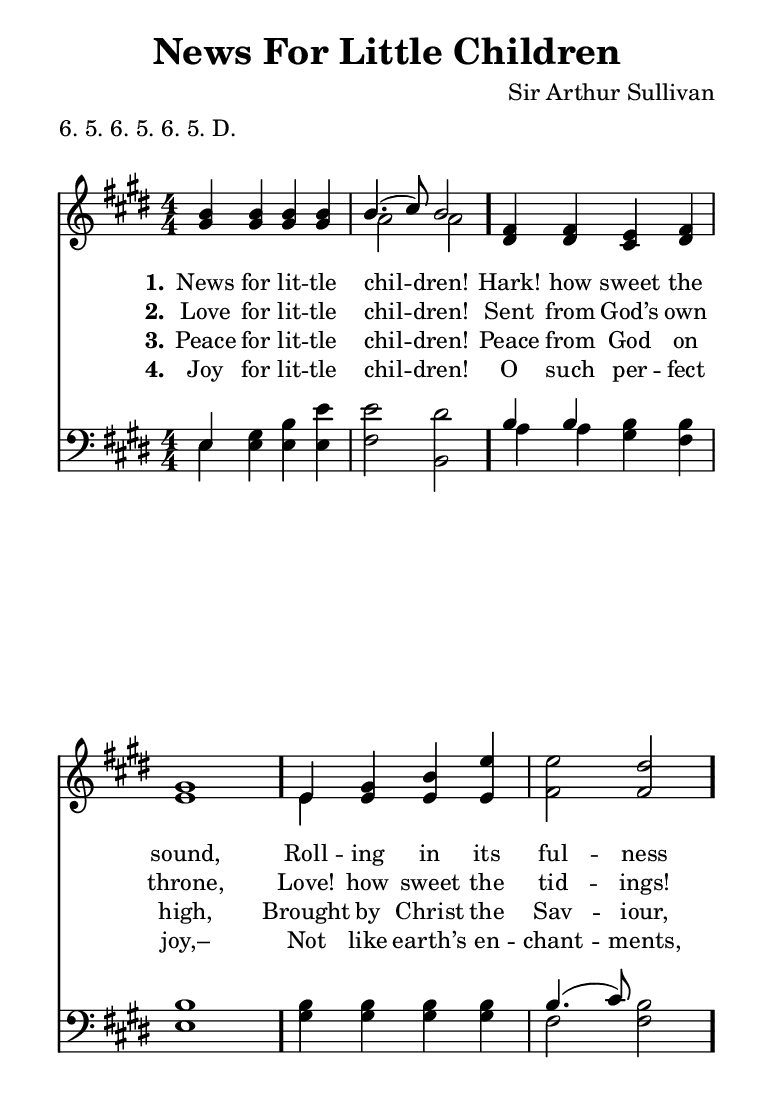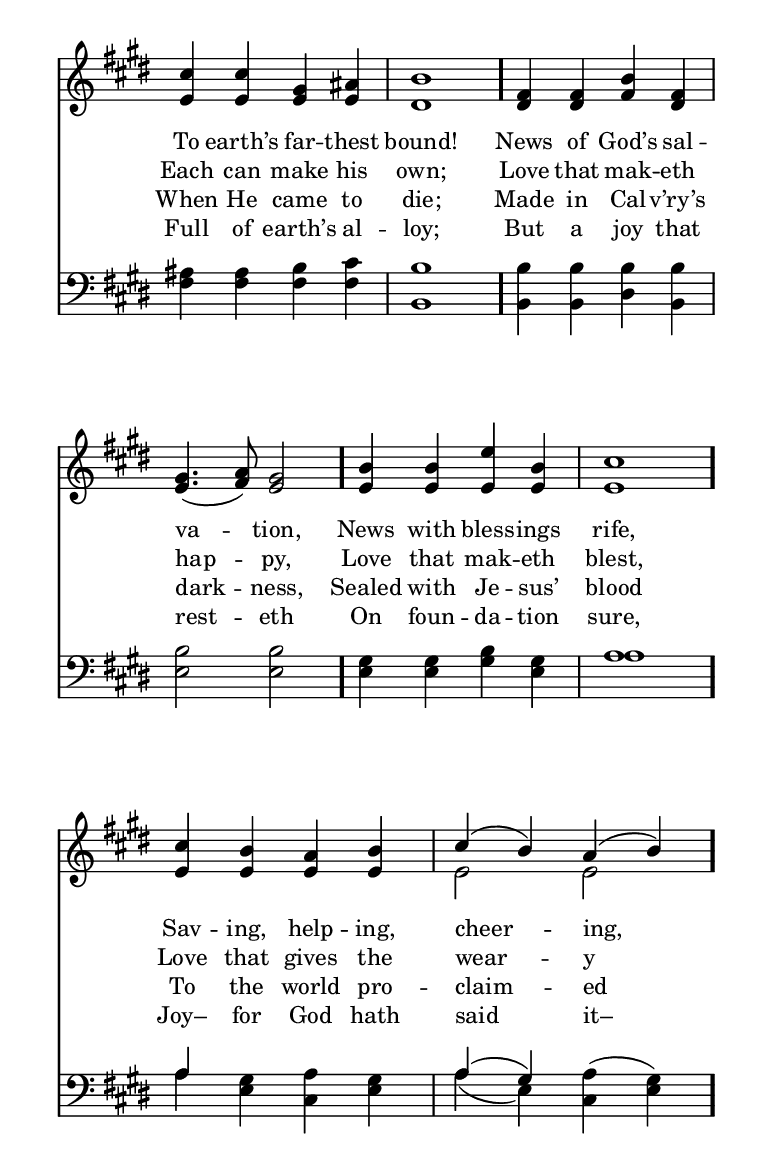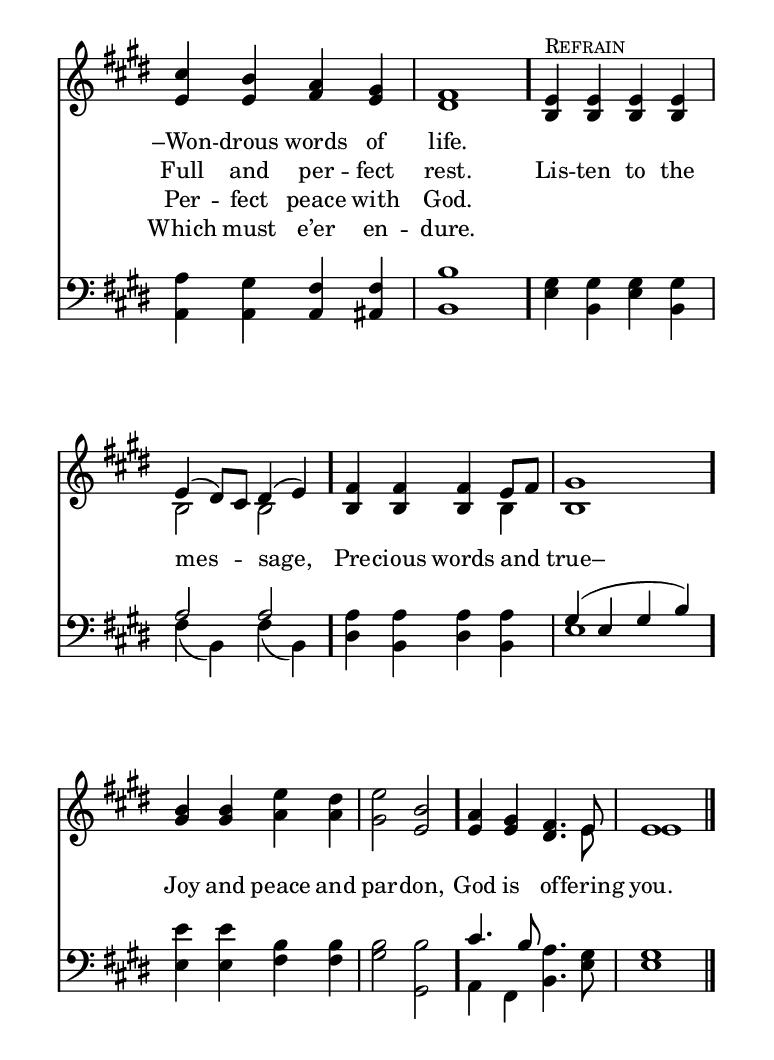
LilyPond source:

\include "common/global.ily"
\paper {
  \include "common/paper.ily"
  system-count = #(cond (is-eogsized 5) (#t #f))
}

\header{
  hymnnumber = "349"
  title = "News For Little Children"
  tunename = "St. Gertrude" % original has all caps
  meter = "6. 5. 6. 5. 6. 5. D."
  poet = ""
  composer = "Sir Arthur Sullivan"
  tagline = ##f
}

global = {
  \include "common/overrides.ily"
  \override Staff.TimeSignature.style = #'numbered
  \time 4/4
  \override Score.MetronomeMark.transparent = ##t % hide all fermata changes too
  \tempo 4=100
  \key e \major
  \autoBeamOff
}

notesSoprano = {
\global
\relative c'' {

  b4 b b b | b4.( cis8) b2 |
  fis4 fis e fis | gis1 |
  e4 gis b e | e2 dis |
  cis4 cis gis ais | b1 |
  fis4 fis b fis | gis4.( a8) gis2 |
  b4 b e b | cis1 |
  cis4 b a b | cis( b) a( b) |
  cis4 b a gis | fis1 |

  \eogbreak
  e4^\markup { \small \caps "Refrain" } e e e | e( dis8)[ cis] dis4( e) |
  fis4 fis fis e8[ fis] | gis1 |
  b4 b e dis | e2 b |
  a4 gis fis4. e8 | e1 |

  \bar "|."

}
}

notesAlto = {
\global
\relative e' {

  gis4 gis gis gis | a2 a |
  dis,4 dis cis dis | e1 |
  e4 e e e | fis2 fis |
  e4 e e e | dis1 |
  dis4 dis fis dis | e4.( fis8) e2 |
  e4 e e e | e1 |
  e4 e e e | e2 e | e4 e fis e | dis1 |

  b4 b b b | b2 b |
  b4 b b b | b1 |
  gis'4 gis a a | gis2 e |
  e4 e dis4. e8 | e1 |

}
}

notesTenor = {
\global
\relative a {

  e4 gis b e | e2 dis |
  b4 b b b | b1 |
  b4 b b b | b4.( cis8) b2 |
  ais4 ais b cis | b1 |
  b4 b b b | b2 b |
  gis4 gis b gis | a1 |
  a4 gis a gis | a( gis) a( gis) |
  a4 gis fis fis | b1 |

  gis4 gis gis gis | a2 a |
  a4 a a a | gis( e gis b) |
  e4 e b b | b2 b |
  cis4. b8 a4. gis8 | gis1 |

}
}

notesBass = {
\global
\relative f {

  e4 e e e | fis2 b, |
  a'4 a gis fis | e1 |
  gis4 gis gis gis | fis2 fis |
  fis4 fis fis fis | b,1 |
  b4 b dis b | e2 e |
  e4 e gis e | a1 |
  a4 e cis e | a( e) cis( e) |
  a,4 a a ais | b1 |

  e4 b e b | fis'( b,) fis'( b,) |
  dis4 b dis b | e1 |
  e4 e fis fis | gis2 gis, |
  a4 fis b4. e8 | e1 |

}
}

Refrain = \lyricmode {

Lis -- ten to the mes -- sage, \bar "." % original has "List -- en"
Pre -- cious words and true– \bar "."
Joy and peace and par -- don, \bar "."
God is of -- fering you. \bar "."

}

wordsA = \lyricmode {
\set stanza = "1."

News for lit -- tle chil -- dren! \bar "."
Hark! how sweet the sound, \bar "."
Roll -- ing in its ful -- ness \bar "."
To earth’s far -- thest bound! \bar "."
News of God’s sal -- va -- tion, \bar "."
News with bless -- ings rife, \bar "."
Sav -- ing, help -- ing, cheer -- ing, \bar "."
–Won -- drous words of life. \bar "."

}

wordsB = \lyricmode {
\set stanza = "2."

Love for lit -- tle chil -- dren!
Sent from God’s own throne,
Love! how sweet the tid -- ings!
Each can make his own;
Love that mak -- eth hap -- py,
Love that mak -- eth blest,
Love that gives the wear -- y % original has "wea -- ry"
Full and per -- fect rest.

\Refrain

}

wordsC = \lyricmode {
\set stanza = "3."

Peace for lit -- tle chil -- dren!
Peace from God on high,
Brought by Christ the Sav -- iour,
When He came to die;
Made in Cal -- v’ry’s dark -- ness,
Sealed with Je -- sus’ blood
To the world pro -- claim -- ed
Per -- fect peace with God.

}

wordsD = \lyricmode {
\set stanza = "4."

Joy for lit -- tle chil -- dren!
O such per -- fect joy,–
Not like earth’s en -- chant -- ments,
Full of earth’s al -- loy;
But a joy that rest -- eth
On foun -- da -- tion sure,
Joy– for God hath said it–
Which must e’er en -- dure.

}

\score {
  \context ChoirStaff <<
    \context Staff = upper <<
      \set Staff.autoBeaming = ##f
      \set ChoirStaff.systemStartDelimiter = #'SystemStartBar
      \set ChoirStaff.printPartCombineTexts = ##f
      \partcombine #'(2 . 9) \notesSoprano \notesAlto
      \context NullVoice = sopranos { \voiceOne << \notesSoprano >> }
      \context NullVoice = altos { \voiceTwo << \notesAlto >> }
      \context Lyrics = one   \lyricsto sopranos \wordsA
      \context Lyrics = two   \lyricsto sopranos \wordsB
      \context Lyrics = three \lyricsto sopranos \wordsC
      \context Lyrics = four  \lyricsto sopranos \wordsD
    >>
    \context Staff = men <<
      \set Staff.autoBeaming = ##f
      \clef bass
      \set ChoirStaff.printPartCombineTexts = ##f
      \partcombine #'(2 . 9) \notesTenor \notesBass
      \context NullVoice = tenors { \voiceOne << \notesTenor >> }
      \context NullVoice = basses { \voiceTwo << \notesBass >> }
    >>
  >>
  \layout {
    \include "common/layout.ily"
  }
  \midi{
    \include "common/midi.ily"
  }
}

\version "2.19.49"  % necessary for upgrading to future LilyPond versions.

% vi:set et ts=2 sw=2 ai nocindent syntax=lilypond:
